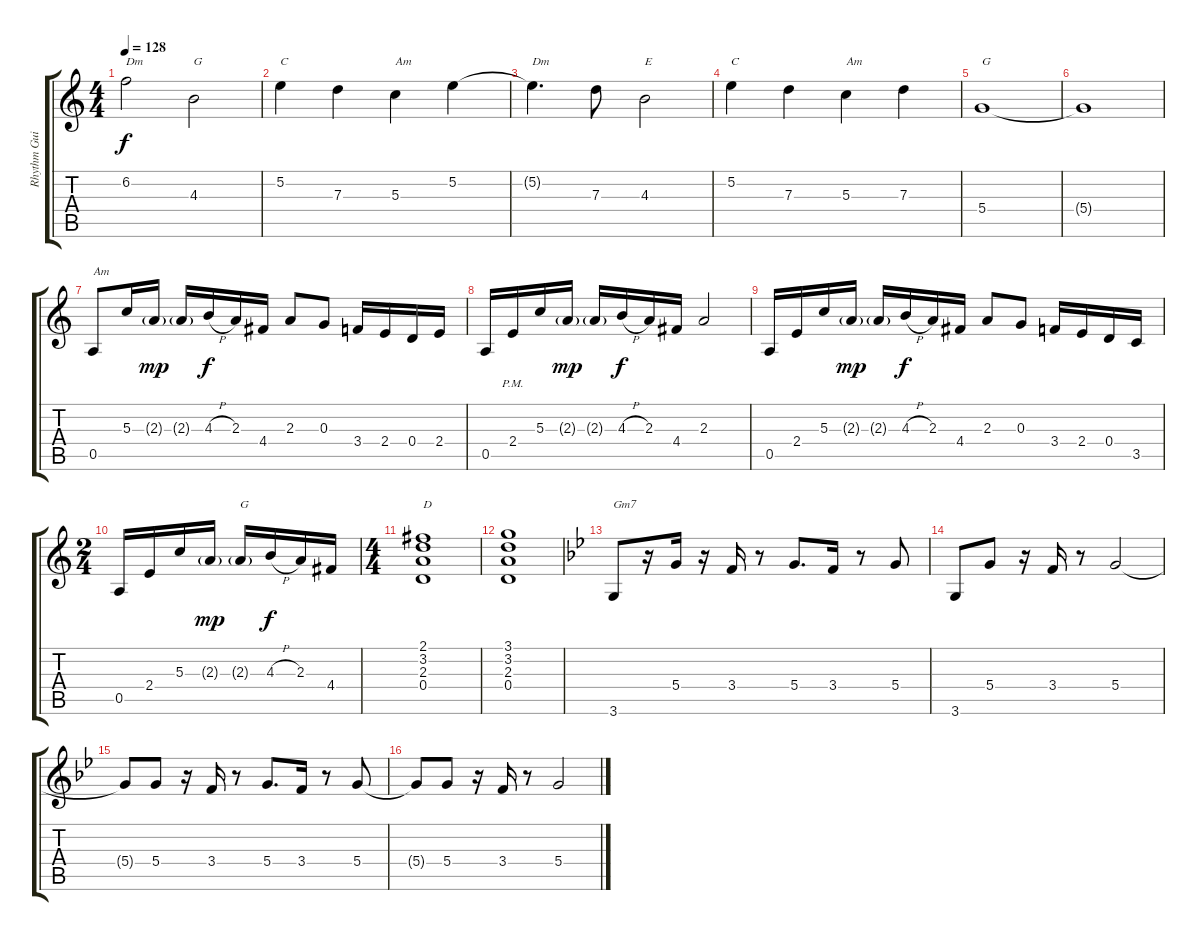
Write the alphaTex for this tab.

\track ("Rhythm Guitar" "Rhythm Gui") {instrument overdrivenguitar}
\staff {score tabs}
\tuning (E4 B3 G3 D3 A2 E2) {hide}
\ts (4 4)
\tempo 128
\clef g2
\ks c
6.2.2{txt "Dm" dy f} 4.3.2{txt "G"} |
5.2.4{txt "C"} 7.3.4 5.3.4{txt "Am"} 5.2.4 |
5.2{t}.4{d txt "Dm"} 7.3.8 4.3.2{txt "E"} |
5.2.4{txt "C"} 7.3.4 5.3.4{txt "Am"} 7.3.4 |
5.4.1{txt "G"} |
5.4{t}.1 |
0.5.8{txt "Am" volume 16} 5.3.16 2.3{g}.16{dy mp} 2.3{g}.16 4.3{h}.16{dy f} 2.3.16 4.4.16 2.3.8 0.3.8 3.4.16 2.4.16 0.4.16 2.4.16 |
0.5.16 2.4{pm}.16 5.3.16 2.3{g}.16{dy mp} 2.3{g}.16 4.3{h}.16{dy f} 2.3.16 4.4.16 2.3.2 |
0.5.16 2.4.16 5.3.16 2.3{g}.16{dy mp} 2.3{g}.16 4.3{h}.16{dy f} 2.3.16 4.4.16 2.3.8 0.3.8 3.4.16 2.4.16 0.4.16 3.5.16 |
\ts (2 4)
0.5.16 2.4.16 5.3.16 2.3{g}.16{dy mp} 2.3{g}.16{txt "G"} 4.3{h}.16{dy f} 2.3.16 4.4.16 |
\ts (4 4)
(2.1 3.2 2.3 0.4).1{txt "D" volume 13} |
(3.1 3.2 2.3 0.4).1 |
\ks gminor
3.6.8{txt "Gm7"} r.16 5.4.16 r.16 3.4.16 r.8 5.4.8{d} 3.4.16 r.8 5.4.8 |
3.6.8 5.4.8 r.16 3.4.16 r.8 5.4.2 |
5.4{t}.8 5.4.8 r.16 3.4.16 r.8 5.4.8{d} 3.4.16 r.8 5.4.8 |
5.4{t}.8 5.4.8 r.16 3.4.16 r.8 5.4.2
